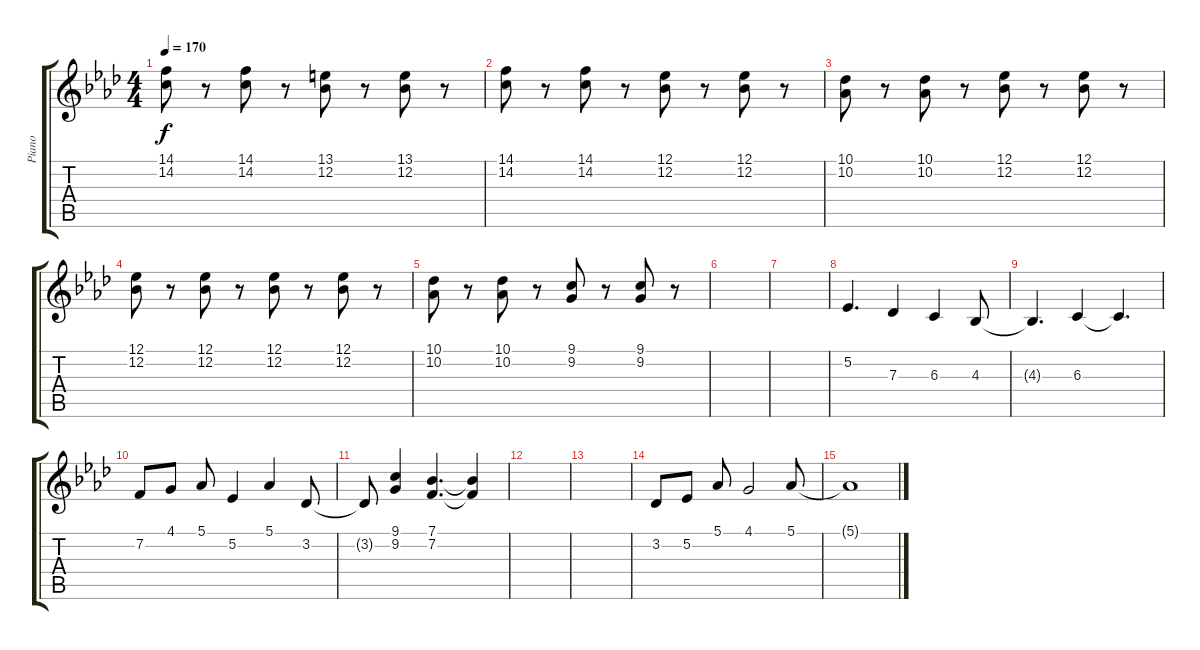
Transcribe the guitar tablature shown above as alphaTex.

\track ("Piano" "Piano") {instrument acousticgrandpiano}
\staff {score tabs}
\tuning (Eb4 Bb3 Gb3 Db3 Ab2 Eb2) {hide}
\ts (4 4)
\tempo 170
\clef g2
\ks ab
(14.1 14.2).8{dy f} r.8 (14.1 14.2).8 r.8 (13.1 12.2).8 r.8 (13.1 12.2).8 r.8 |
(14.1 14.2).8 r.8 (14.1 14.2).8 r.8 (12.1 12.2).8 r.8 (12.1 12.2).8 r.8 |
(10.1 10.2).8 r.8 (10.1 10.2).8 r.8 (12.1 12.2).8 r.8 (12.1 12.2).8 r.8 |
(12.1 12.2).8 r.8 (12.1 12.2).8 r.8 (12.1 12.2).8 r.8 (12.1 12.2).8 r.8 |
(10.1 10.2).8 r.8 (10.1 10.2).8 r.8 (9.1 9.2).8 r.8 (9.1 9.2).8 r.8 |
|
|
5.2.4{d} 7.3.4 6.3.4 4.3.8 |
4.3{t}.4{d} 6.3.4 6.3{t}.4{d} |
7.2.8 4.1.8 5.1.8 5.2.4 5.1.4 3.2.8 |
3.2{t}.8 (9.1 9.2).4 (7.1 7.2).4{d} (7.1{t} 7.2{t}).4 |
|
|
3.2.8 5.2.8 5.1.8 4.1.2 5.1.8 |
5.1{t}.1
